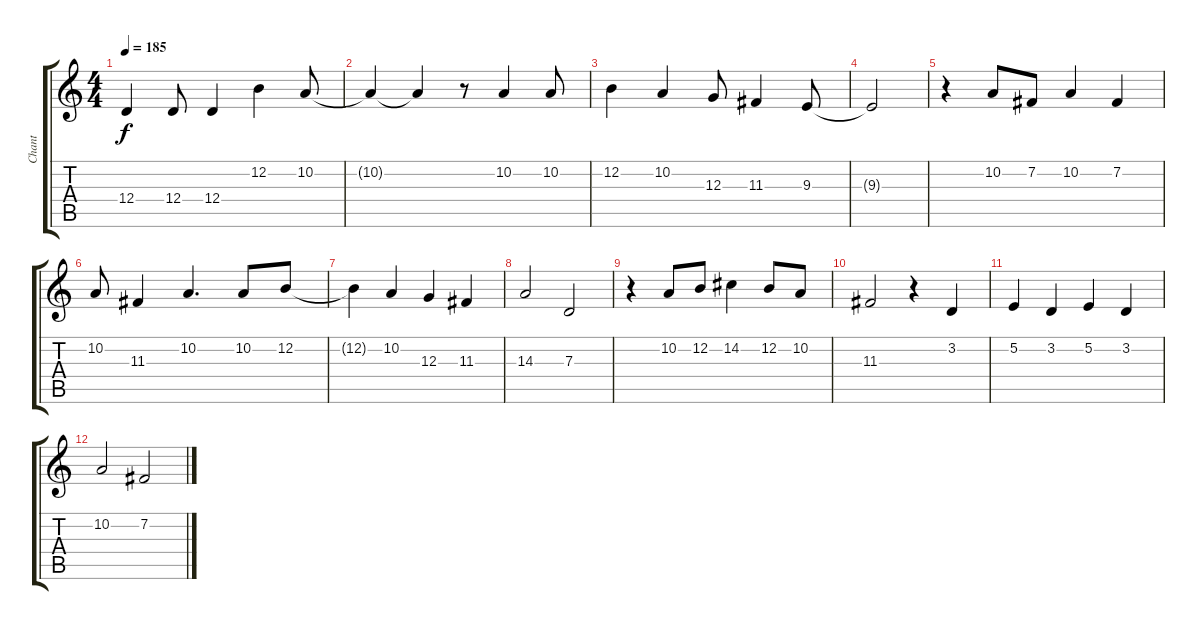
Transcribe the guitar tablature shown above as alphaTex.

\track ("Chant" "Chant") {instrument voiceoohs}
\staff {score tabs}
\tuning (E4 B3 G3 D3 A2 E2) {hide}
\ts (4 4)
\tempo 185
\clef g2
\ks c
12.4.4{dy f} 12.4.8 12.4.4 12.2.4 10.2.8 |
10.2{t}.4 10.2{t}.4 r.8 10.2.4 10.2.8 |
12.2.4 10.2.4 12.3.8 11.3.4 9.3.8 |
9.3{t}.2 |
r.4 10.2.8 7.2.8 10.2.4 7.2.4 |
10.2.8 11.3.4 10.2.4{d} 10.2.8 12.2.8 |
12.2{t}.4 10.2.4 12.3.4 11.3.4 |
14.3.2 7.3.2 |
r.4 10.2.8 12.2.8 14.2.4 12.2.8 10.2.8 |
11.3.2 r.4 3.2.4 |
5.2.4 3.2.4 5.2.4 3.2.4 |
10.2.2 7.2.2
